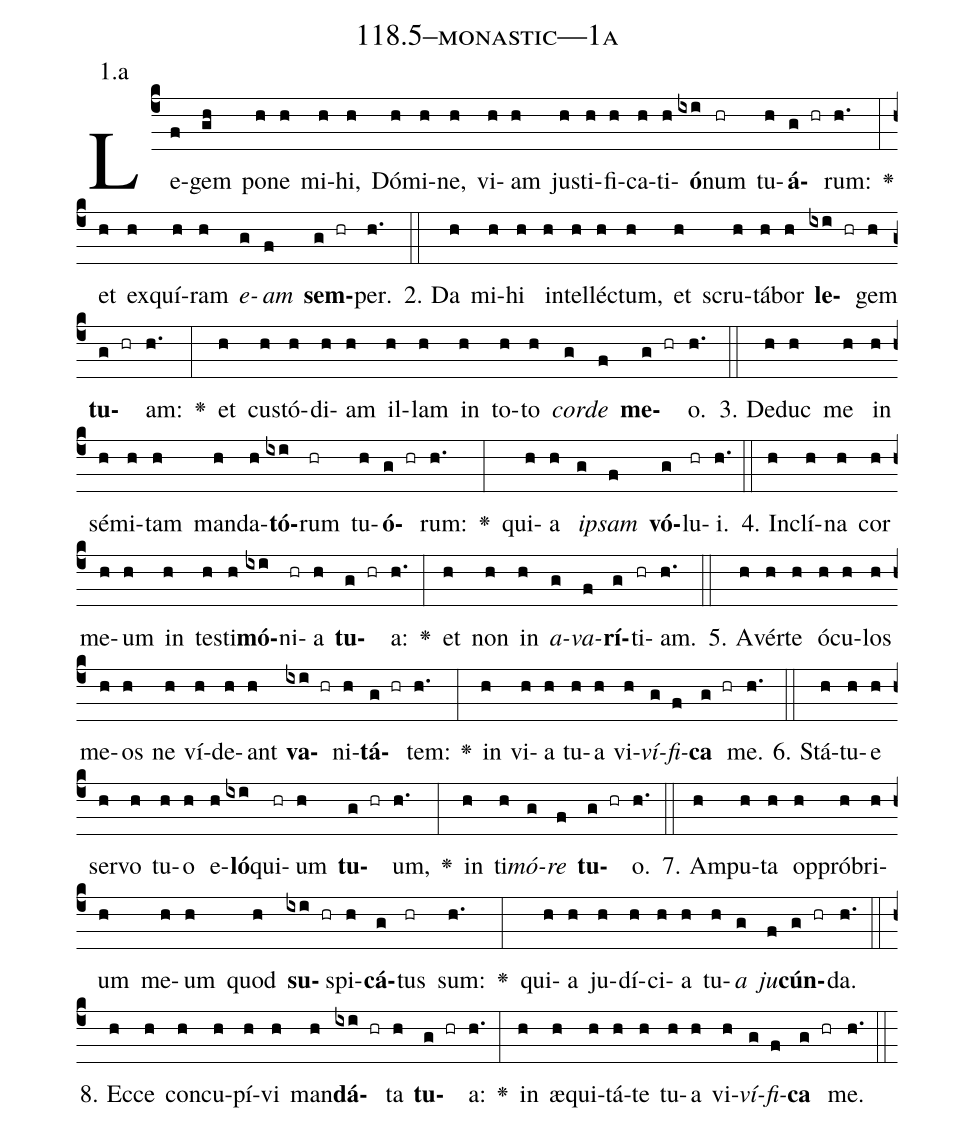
name: 118.5--monastic---1a;
annotation: 1.a;
%%
(c4)Le(f)gem(gh) po(h)ne(h) mi(h)hi,(h) Dó(h)mi(h)ne,(h) vi(h)am(h) jus(h)ti(h)fi(h)ca(h)ti(h)<b>ó</b>(ixi)num(hr) tu(h)<b>á</b>(g hr)rum:(h.) <v>\greheightstar</v>(:) et(h) ex(h)quí(h)ram(h) <i>e</i>(g)<i>am</i>(f) <b>sem</b>(g hr)per.(h.) (::)
2. Da(h) mi(h)hi(h) in(h)tel(h)léc(h)tum,(h) et(h) scru(h)tá(h)bor(h) <b>le</b>(ixi hr)gem(h) <b>tu</b>(g hr)am:(h.) <v>\greheightstar</v>(:) et(h) cus(h)tó(h)di(h)am(h) il(h)lam(h) in(h) to(h)to(h) <i>cor</i>(g)<i>de</i>(f) <b>me</b>(g hr)o.(h.) (::)
3. De(h)duc(h) me(h) in(h) sé(h)mi(h)tam(h) man(h)da(h)<b>tó</b>(ixi)rum(hr) tu(h)<b>ó</b>(g hr)rum:(h.) <v>\greheightstar</v>(:) qui(h)a(h) <i>ip</i>(g)<i>sam</i>(f) <b>vó</b>(g)lu(hr)i.(h.) (::)
4. In(h)clí(h)na(h) cor(h) me(h)um(h) in(h) tes(h)ti(h)<b>mó</b>(ixi)ni(hr)a(h) <b>tu</b>(g hr)a:(h.) <v>\greheightstar</v>(:) et(h) non(h) in(h) <i>a</i>(g)<i>va</i>(f)<b>rí</b>(g)ti(hr)am.(h.) (::)
5. A(h)vér(h)te(h) ó(h)cu(h)los(h) me(h)os(h) ne(h) ví(h)de(h)ant(h) <b>va</b>(ixi hr)ni(h)<b>tá</b>(g hr)tem:(h.) <v>\greheightstar</v>(:) in(h) vi(h)a(h) tu(h)a(h) vi(h)<i>ví</i>(g)<i>fi</i>(f)<b>ca</b>(g hr) me.(h.) (::)
6. Stá(h)tu(h)e(h) ser(h)vo(h) tu(h)o(h) e(h)<b>ló</b>(ixi)qui(hr)um(h) <b>tu</b>(g hr)um,(h.) <v>\greheightstar</v>(:) in(h) ti(h)<i>mó</i>(g)<i>re</i>(f) <b>tu</b>(g hr)o.(h.) (::)
7. Am(h)pu(h)ta(h) op(h)pró(h)bri(h)um(h) me(h)um(h) quod(h) <b>su</b>(ixi hr)spi(h)<b>cá</b>(g)tus(hr) sum:(h.) <v>\greheightstar</v>(:) qui(h)a(h) ju(h)dí(h)ci(h)a(h) tu(h)<i>a</i>(g) <i>ju</i>(f)<b>cún</b>(g hr)da.(h.) (::)
8. Ec(h)ce(h) con(h)cu(h)pí(h)vi(h) man(h)<b>dá</b>(ixi hr)ta(h) <b>tu</b>(g hr)a:(h.) <v>\greheightstar</v>(:) in(h) æ(h)qui(h)tá(h)te(h) tu(h)a(h) vi(h)<i>ví</i>(g)<i>fi</i>(f)<b>ca</b>(g hr) me.(h.) (::)
